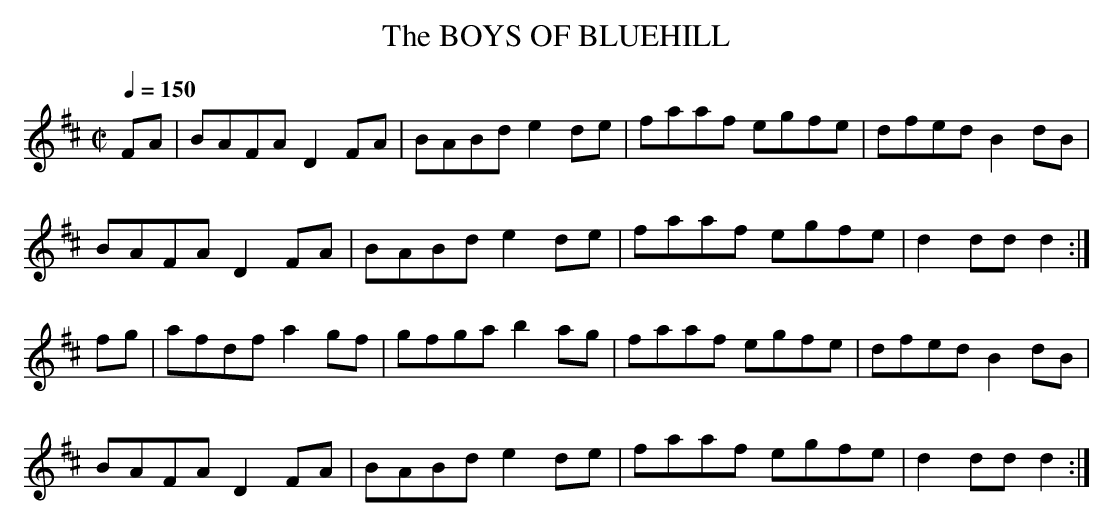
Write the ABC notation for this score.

X:1
T:BOYS OF BLUEHILL, The
Q:1/4=150
M:C| % source 2/4
L:1/8 % source 1/16
K:D
FA|BAFA D2FA|BABd e2de|faaf egfe|dfed B2dB|
BAFA D2FA|BABd e2de|faaf egfe|d2dd d2:|
fg|afdf a2gf|gfga b2ag|faaf egfe|dfed B2dB|
BAFA D2FA|BABd e2de|faaf egfe|d2dd d2:|
